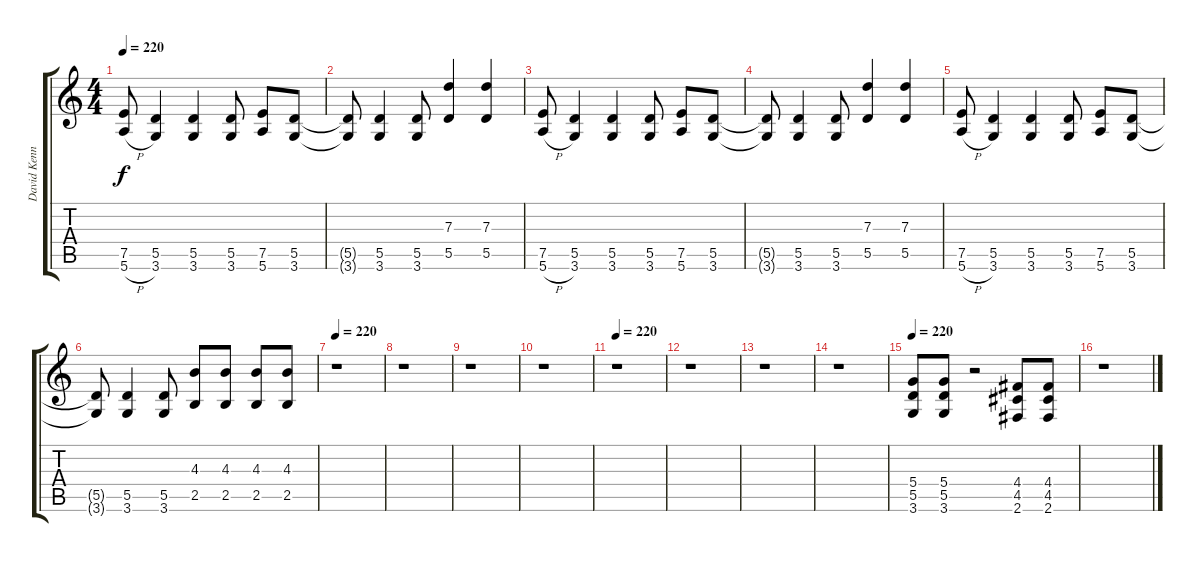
\track ("David Kennedy " "David Kenn") {instrument distortionguitar}
\staff {score tabs}
\tuning (E4 B3 G3 D3 A2 E2) {hide}
\ts (4 4)
\tempo 220
\clef g2
\ks c
(7.5 5.6{h}).8{dy f} (5.5 3.6).4 (5.5 3.6).4 (5.5 3.6).8 (7.5 5.6).8 (5.5 3.6).8 |
(5.5{t} 3.6{t}).8 (5.5 3.6).4 (5.5 3.6).8 (7.3 5.5).4 (7.3 5.5).4 |
(7.5 5.6{h}).8 (5.5 3.6).4 (5.5 3.6).4 (5.5 3.6).8 (7.5 5.6).8 (5.5 3.6).8 |
(5.5{t} 3.6{t}).8 (5.5 3.6).4 (5.5 3.6).8 (7.3 5.5).4 (7.3 5.5).4 |
(7.5 5.6{h}).8 (5.5 3.6).4 (5.5 3.6).4 (5.5 3.6).8 (7.5 5.6).8 (5.5 3.6).8 |
(5.5{t} 3.6{t}).8 (5.5 3.6).4 (5.5 3.6).8 (4.3 2.5).8 (4.3 2.5).8 (4.3 2.5).8 (4.3 2.5).8 |
\tempo 220
r.1 |
r.1 |
r.1 |
r.1 |
\tempo 220
r.1 |
r.1 |
r.1 |
r.1 |
\tempo 220
(5.4 5.5 3.6).8{volume 16 instrument electricguitarmuted} (5.4 5.5 3.6).8 r.2 (4.4 4.5 2.6).8 (4.4 4.5 2.6).8 |
r.1
